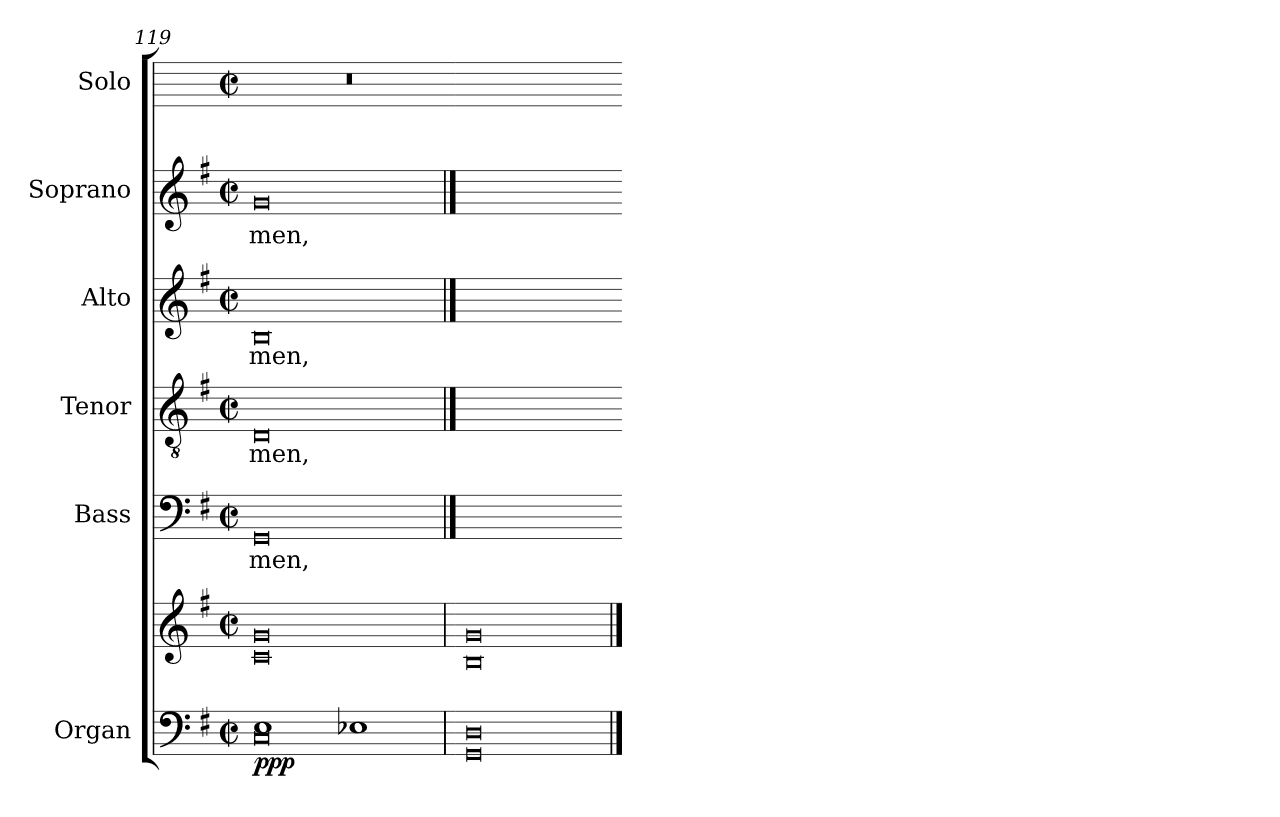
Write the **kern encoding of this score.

**kern	**kern	**dynam	**kern	**text	**kern	**text	**kern	**text	**kern	**text	**kern
*part6	*part6	*part6	*part5	*part5	*part4	*part4	*part3	*part3	*part2	*part2	*part1
*staff7	*staff6	*staff6/7	*staff5	*staff5	*staff4	*staff4	*staff3	*staff3	*staff2	*staff2	*staff1
*I"Organ	*	*	*I"Bass	*	*I"Tenor	*	*I"Alto	*	*I"Soprano	*	*I"Solo
*	*	*	*I'B	*	*I'T	*	*I'A	*	*I'S	*	*I'Solo
*clefF4	*clefG2	*	*clefF4	*	*clefGv2	*	*clefG2	*	*clefG2	*	*
*k[f#]	*k[f#]	*	*k[f#]	*	*k[f#]	*	*k[f#]	*	*k[f#]	*	*
*G:	*G:	*	*G:	*	*G:	*	*G:	*	*G:	*	*
*M4/2	*M4/2	*	*M4/2	*	*M4/2	*	*M4/2	*	*M4/2	*	*M4/2
*met(c|)	*met(c|)	*	*met(c|)	*	*met(c|)	*	*met(c|)	*	*met(c|)	*	*met(c|)
=119	=119	=119	=119	=119	=119	=119	=119	=119	=119	=119	=119
*^	*	*	*	*	*	*	*	*	*	*	*
!	!	!	!LO:DY:b=2	!	!LO:LY:b	!	!LO:LY:b	!	!LO:LY:b	!	!LO:LY:b	!
!	!	!	!LO:DY:n=1:b=2	!	!	!	!	!	!	!	!	!
!	!	!	!LO:DY:n=2:b	!	!	!	!	!	!	!	!	!
1E/	0C\	0c 0g	p p p	0GG	-men,	0D	men,	0B	-men,	0g	-men,	0r
1E-X/	.	.	.	.	.	.	.	.	.	.	.	.
=	=	=	=	==	=	==	=	==	=	==	=	=
0D/	0GG\	0B 0g	.	0ryy	.	0ryy	.	0ryy	.	0ryy	.	0ryy
*v	*v	*	*	*	*	*	*	*	*	*	*	*
==	==	=	=	=	=	=	=	=	=	=	=
*-	*-	*-	*-	*-	*-	*-	*-	*-	*-	*-	*-
